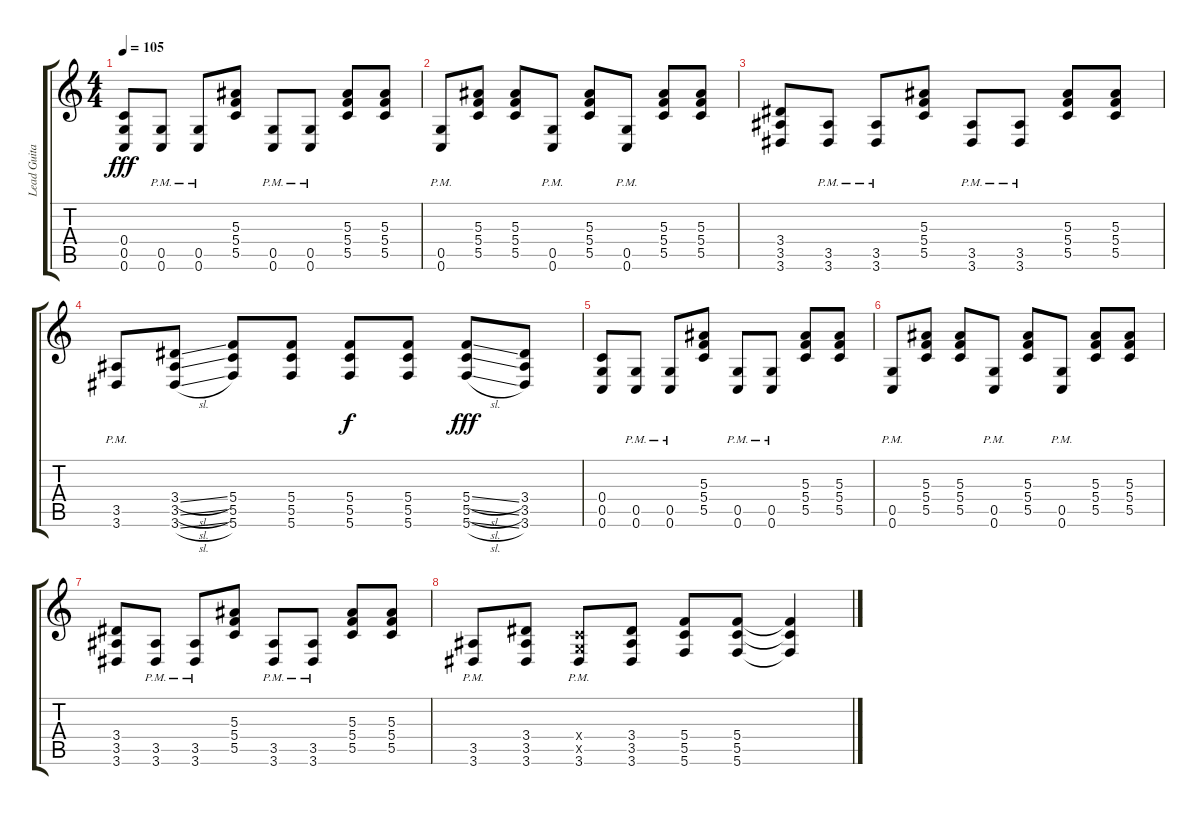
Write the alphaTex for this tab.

\track ("Lead Guitar" "Lead Guita") {instrument overdrivenguitar}
\staff {score tabs}
\tuning (D4 A3 F3 C3 G2 C2) {hide}
\ts (4 4)
\tempo 105
\clef g2
\ks c
(0.4 0.5 0.6).8{dy fff} (0.5{pm} 0.6{pm}).8 (0.5{pm} 0.6{pm}).8 (5.3 5.4 5.5).8 (0.5{pm} 0.6{pm}).8 (0.5{pm} 0.6{pm}).8 (5.3 5.4 5.5).8 (5.3 5.4 5.5).8 |
(0.5{pm} 0.6{pm}).8 (5.3 5.4 5.5).8 (5.3 5.4 5.5).8 (0.5{pm} 0.6{pm}).8 (5.3 5.4 5.5).8 (0.5{pm} 0.6{pm}).8 (5.3 5.4 5.5).8 (5.3 5.4 5.5).8 |
(3.4 3.5 3.6).8 (3.5{pm} 3.6{pm}).8 (3.5{pm} 3.6{pm}).8 (5.3 5.4 5.5).8 (3.5{pm} 3.6{pm}).8 (3.5{pm} 3.6{pm}).8 (5.3 5.4 5.5).8 (5.3 5.4 5.5).8 |
(3.5{pm} 3.6{pm}).8 (3.4{sl} 3.5{sl} 3.6{sl}).8 (5.4 5.5 5.6).8 (5.4 5.5 5.6).8 (5.4 5.5 5.6).8{dy f} (5.4 5.5 5.6).8 (5.4{sl} 5.5{sl} 5.6{sl}).8{dy fff} (3.4 3.5 3.6).8 |
(0.4 0.5 0.6).8 (0.5{pm} 0.6{pm}).8 (0.5{pm} 0.6{pm}).8 (5.3 5.4 5.5).8 (0.5{pm} 0.6{pm}).8 (0.5{pm} 0.6{pm}).8 (5.3 5.4 5.5).8 (5.3 5.4 5.5).8 |
(0.5{pm} 0.6{pm}).8 (5.3 5.4 5.5).8 (5.3 5.4 5.5).8 (0.5{pm} 0.6{pm}).8 (5.3 5.4 5.5).8 (0.5{pm} 0.6{pm}).8 (5.3 5.4 5.5).8 (5.3 5.4 5.5).8 |
(3.4 3.5 3.6).8 (3.5{pm} 3.6{pm}).8 (3.5{pm} 3.6{pm}).8 (5.3 5.4 5.5).8 (3.5{pm} 3.6{pm}).8 (3.5{pm} 3.6{pm}).8 (5.3 5.4 5.5).8 (5.3 5.4 5.5).8 |
(3.5{pm} 3.6{pm}).8 (3.4 3.5 3.6).8 (0.4{x} 0.5{x} 3.6{pm}).8 (3.4 3.5 3.6).8 (5.4 5.5 5.6).8 (5.4 5.5 5.6).8 (5.4{t} 5.5{t} 5.6{t}).4
